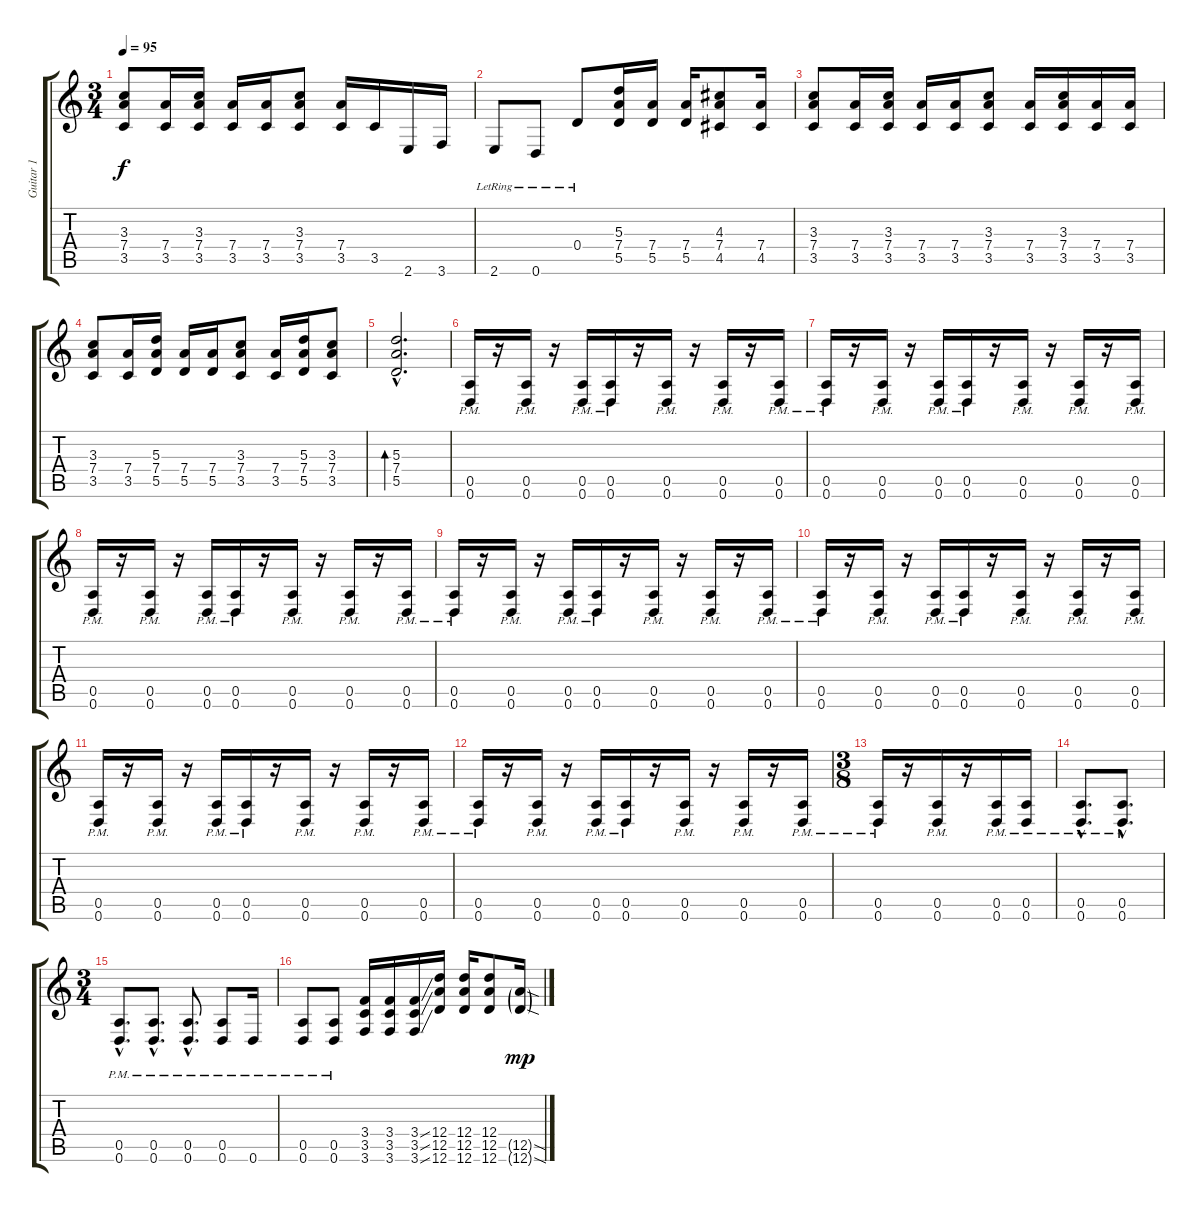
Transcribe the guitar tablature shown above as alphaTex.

\track ("Guitar 1" "Guitar 1") {instrument distortionguitar}
\staff {score tabs}
\tuning (E4 D4 A3 D3 A2 D2) {hide}
\ts (3 4)
\tempo 95
\clef g2
\ks c
(3.3 7.4 3.5).8{dy f} (7.4 3.5).16 (3.3 7.4 3.5).16 (7.4 3.5).16 (7.4 3.5).16 (3.3 7.4 3.5).8 (7.4 3.5).16 3.5.16 2.6.16 3.6.16 |
2.6{lr}.8 0.6{lr}.8 0.4{lr}.8 (5.3 7.4 5.5).16 (7.4 5.5).16 (7.4 5.5).16 (4.3 7.4 4.5).8 (7.4 4.5).16 |
(3.3 7.4 3.5).8 (7.4 3.5).16 (3.3 7.4 3.5).16 (7.4 3.5).16 (7.4 3.5).16 (3.3 7.4 3.5).8 (7.4 3.5).16 (3.3 7.4 3.5).16 (7.4 3.5).16 (7.4 3.5).16 |
(3.3 7.4 3.5).8 (7.4 3.5).16 (5.3 7.4 5.5).16 (7.4 5.5).16 (7.4 5.5).16 (3.3 7.4 3.5).8 (7.4 3.5).16 (5.3 7.4 5.5).16 (3.3 7.4 3.5).8 |
(5.3{hac} 7.4{hac} 5.5{hac}).2{d bd 240} |
\section ("" "")
(0.5{pm} 0.6{pm}).16{instrument distortionguitar} r.16 (0.5{pm} 0.6{pm}).16 r.16 (0.5{pm} 0.6{pm}).16 (0.5{pm} 0.6{pm}).16 r.16 (0.5{pm} 0.6{pm}).16 r.16 (0.5{pm} 0.6{pm}).16 r.16 (0.5{pm} 0.6{pm}).16 |
(0.5{pm} 0.6{pm}).16 r.16 (0.5{pm} 0.6{pm}).16 r.16 (0.5{pm} 0.6{pm}).16 (0.5{pm} 0.6{pm}).16 r.16 (0.5{pm} 0.6{pm}).16 r.16 (0.5{pm} 0.6{pm}).16 r.16 (0.5{pm} 0.6{pm}).16 |
(0.5{pm} 0.6{pm}).16 r.16 (0.5{pm} 0.6{pm}).16 r.16 (0.5{pm} 0.6{pm}).16 (0.5{pm} 0.6{pm}).16 r.16 (0.5{pm} 0.6{pm}).16 r.16 (0.5{pm} 0.6{pm}).16 r.16 (0.5{pm} 0.6{pm}).16 |
(0.5{pm} 0.6{pm}).16 r.16 (0.5{pm} 0.6{pm}).16 r.16 (0.5{pm} 0.6{pm}).16 (0.5{pm} 0.6{pm}).16 r.16 (0.5{pm} 0.6{pm}).16 r.16 (0.5{pm} 0.6{pm}).16 r.16 (0.5{pm} 0.6{pm}).16 |
(0.5{pm} 0.6{pm}).16 r.16 (0.5{pm} 0.6{pm}).16 r.16 (0.5{pm} 0.6{pm}).16 (0.5{pm} 0.6{pm}).16 r.16 (0.5{pm} 0.6{pm}).16 r.16 (0.5{pm} 0.6{pm}).16 r.16 (0.5{pm} 0.6{pm}).16 |
(0.5{pm} 0.6{pm}).16 r.16 (0.5{pm} 0.6{pm}).16 r.16 (0.5{pm} 0.6{pm}).16 (0.5{pm} 0.6{pm}).16 r.16 (0.5{pm} 0.6{pm}).16 r.16 (0.5{pm} 0.6{pm}).16 r.16 (0.5{pm} 0.6{pm}).16 |
(0.5{pm} 0.6{pm}).16 r.16 (0.5{pm} 0.6{pm}).16 r.16 (0.5{pm} 0.6{pm}).16 (0.5{pm} 0.6{pm}).16 r.16 (0.5{pm} 0.6{pm}).16 r.16 (0.5{pm} 0.6{pm}).16 r.16 (0.5{pm} 0.6{pm}).16 |
\ts (3 8)
(0.5{pm} 0.6{pm}).16 r.16 (0.5{pm} 0.6{pm}).16 r.16 (0.5{pm} 0.6{pm}).16 (0.5{pm} 0.6{pm}).16 |
(0.5{hac pm} 0.6{hac pm}).8{d} (0.5{hac pm} 0.6{hac pm}).8{d} |
\ts (3 4)
(0.5{hac pm} 0.6{hac pm}).8{d} (0.5{hac pm} 0.6{hac pm}).8{d} (0.5{hac pm} 0.6{hac pm}).8{d} (0.5{pm} 0.6{pm}).8 0.6{pm}.16 |
(0.5{pm} 0.6{pm}).8 (0.5{pm} 0.6{pm}).8 (3.4 3.5 3.6).16 (3.4 3.5 3.6).16 (3.4{ss} 3.5{ss} 3.6{ss}).16 (12.4 12.5 12.6).16 (12.4 12.5 12.6).16 (12.4 12.5 12.6).8 (12.5{sod g} 12.6{sod g}).16{dy mp}
